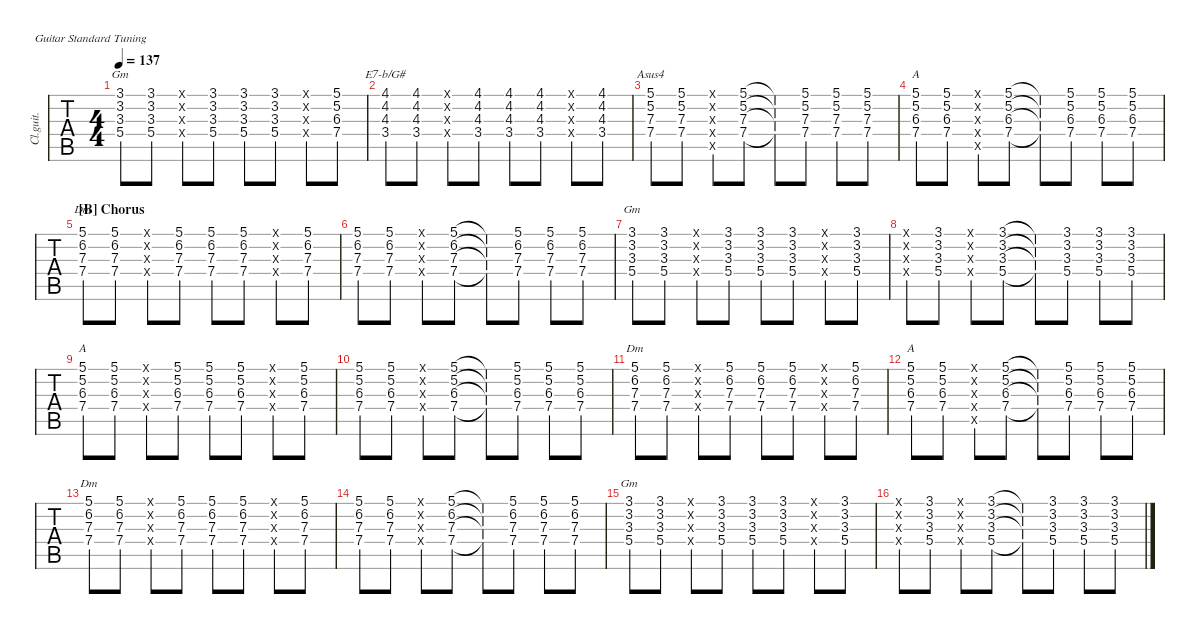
\defaultSystemsLayout 4
\hideDynamics
\bracketExtendMode nobrackets
\track ("Guitar2" "Cl.guit.") {defaultSystemsLayout 4 instrument electricguitarclean}
\staff {tabs}
\tuning (E4 B3 G3 D3 A2 E2)
\chord ("Gm" 3 3 4 5 5 3) {showdiagram false showfingering false barre (3 3)}
\chord ("Dm" 5 6 7 7 x x) {firstfret 5 showdiagram false showfingering false}
\chord ("E7-b/G#" 3 3 3 5 x x) {showdiagram false showfingering false barre (3 3)}
\chord ("Asus4" 0 3 2 2 0 x) {showdiagram false showfingering false}
\chord ("A" 5 5 7 7 x x) {firstfret 5 showdiagram false showfingering false barre 5}
\chord ("Gm" 3 3 3 5 x x) {showdiagram false showfingering false barre (3 3)}
\chord ("A" 5 5 6 7 x x) {firstfret 5 showdiagram false showfingering false barre 5}
\ts (4 4)
\tempo 137
\clef g2
\ks f
(5.4{acc forcenatural} 3.3{acc b} 3.2{acc forcenatural} 3.1{acc forcenatural}).8{ch "Gm" dy mf} (5.4{acc forcenatural} 3.3{acc b} 3.2{acc forcenatural} 3.1{acc forcenatural}).8 (5.4{x acc forcenatural} 4.3{x acc forcenatural} 3.2{x acc forcenatural} 3.1{x acc forcenatural}).8 (5.4{acc forcenatural} 3.3{acc b} 3.2{acc forcenatural} 3.1{acc forcenatural}).8 (5.4{acc forcenatural} 3.3{acc b} 3.2{acc forcenatural} 3.1{acc forcenatural}).8 (5.4{acc forcenatural} 3.3{acc b} 3.2{acc forcenatural} 3.1{acc forcenatural}).8 (5.4{x acc forcenatural} 4.3{x acc forcenatural} 3.2{x acc forcenatural} 3.1{x acc forcenatural}).8 (5.2{acc forcenatural} 7.4{acc forcenatural} 6.3{acc b} 5.1{acc forcenatural}).8 |
(3.4{acc forcenatural} 4.3{acc forcenatural} 4.2{acc b} 4.1{acc b}).8{ch "E7-b/G#"} (3.4{acc forcenatural} 4.3{acc forcenatural} 4.2{acc b} 4.1{acc b}).8 (5.4{x acc forcenatural} 4.3{x acc forcenatural} 3.2{x acc forcenatural} 3.1{x acc forcenatural}).8 (3.4{acc forcenatural} 4.3{acc forcenatural} 4.2{acc b} 4.1{acc b}).8 (3.4{acc forcenatural} 4.3{acc forcenatural} 4.2{acc b} 4.1{acc b}).8 (3.4{acc forcenatural} 4.3{acc forcenatural} 4.2{acc b} 4.1{acc b}).8 (5.4{x acc forcenatural} 4.3{x acc forcenatural} 3.2{x acc forcenatural} 3.1{x acc forcenatural}).8 (3.4{acc forcenatural} 4.3{acc forcenatural} 4.2{acc b} 4.1{acc b}).8 |
(7.4{acc forcenatural} 7.3{acc forcenatural} 5.2{acc forcenatural} 5.1{acc forcenatural}).8{ch "Asus4"} (7.4{acc forcenatural} 7.3{acc forcenatural} 5.2{acc forcenatural} 5.1{acc forcenatural}).8 (0.5{x acc forcenatural} 2.4{x acc forcenatural} 2.3{x acc forcenatural} 3.2{x acc forcenatural} 0.1{x acc forcenatural}).8 (7.4{acc forcenatural} 7.3{acc forcenatural} 5.2{acc forcenatural} 5.1{acc forcenatural}).8 (7.4{t acc forcenatural} 7.3{t acc forcenatural} 5.2{t acc forcenatural} 5.1{t acc forcenatural}).8 (7.4{acc forcenatural} 7.3{acc forcenatural} 5.2{acc forcenatural} 5.1{acc forcenatural}).8 (7.4{acc forcenatural} 7.3{acc forcenatural} 5.2{acc forcenatural} 5.1{acc forcenatural}).8 (7.4{acc forcenatural} 7.3{acc forcenatural} 5.2{acc forcenatural} 5.1{acc forcenatural}).8 |
(7.4{acc forcenatural} 6.3{acc b} 5.2{acc forcenatural} 5.1{acc forcenatural}).8{ch "A"} (7.4{acc forcenatural} 6.3{acc b} 5.2{acc forcenatural} 5.1{acc forcenatural}).8 (0.5{x acc forcenatural} 2.4{x acc forcenatural} 2.3{x acc forcenatural} 3.2{x acc forcenatural} 0.1{x acc forcenatural}).8 (7.4{acc forcenatural} 6.3{acc b} 5.2{acc forcenatural} 5.1{acc forcenatural}).8 (7.4{t acc forcenatural} 6.3{t acc b} 5.2{t acc forcenatural} 5.1{t acc forcenatural}).8 (7.4{acc forcenatural} 6.3{acc b} 5.2{acc forcenatural} 5.1{acc forcenatural}).8 (7.4{acc forcenatural} 6.3{acc b} 5.2{acc forcenatural} 5.1{acc forcenatural}).8 (7.4{acc forcenatural} 6.3{acc b} 5.2{acc forcenatural} 5.1{acc forcenatural}).8 |
\section ("B" "Chorus")
(7.4{acc forcenatural} 7.3{acc forcenatural} 6.2{acc forcenatural} 5.1{acc forcenatural}).8{ch "Dm"} (7.4{acc forcenatural} 7.3{acc forcenatural} 6.2{acc forcenatural} 5.1{acc forcenatural}).8 (0.4{x acc forcenatural} 2.3{x acc forcenatural} 3.2{x acc forcenatural} 1.1{x acc forcenatural}).8 (7.4{acc forcenatural} 7.3{acc forcenatural} 6.2{acc forcenatural} 5.1{acc forcenatural}).8 (7.4{acc forcenatural} 7.3{acc forcenatural} 6.2{acc forcenatural} 5.1{acc forcenatural}).8 (7.4{acc forcenatural} 7.3{acc forcenatural} 6.2{acc forcenatural} 5.1{acc forcenatural}).8 (0.4{x acc forcenatural} 2.3{x acc forcenatural} 3.2{x acc forcenatural} 1.1{x acc forcenatural}).8 (7.4{acc forcenatural} 7.3{acc forcenatural} 6.2{acc forcenatural} 5.1{acc forcenatural}).8 |
(7.4{acc forcenatural} 7.3{acc forcenatural} 6.2{acc forcenatural} 5.1{acc forcenatural}).8 (7.4{acc forcenatural} 7.3{acc forcenatural} 6.2{acc forcenatural} 5.1{acc forcenatural}).8 (0.4{x acc forcenatural} 2.3{x acc forcenatural} 3.2{x acc forcenatural} 1.1{x acc forcenatural}).8 (7.4{acc forcenatural} 7.3{acc forcenatural} 6.2{acc forcenatural} 5.1{acc forcenatural}).8 (7.4{t acc forcenatural} 7.3{t acc forcenatural} 6.2{t acc forcenatural} 5.1{t acc forcenatural}).8 (7.4{acc forcenatural} 7.3{acc forcenatural} 6.2{acc forcenatural} 5.1{acc forcenatural}).8 (7.4{acc forcenatural} 7.3{acc forcenatural} 6.2{acc forcenatural} 5.1{acc forcenatural}).8 (7.4{acc forcenatural} 7.3{acc forcenatural} 6.2{acc forcenatural} 5.1{acc forcenatural}).8 |
(5.4{acc forcenatural} 3.3{acc b} 3.2{acc forcenatural} 3.1{acc forcenatural}).8{ch "Gm"} (5.4{acc forcenatural} 3.3{acc b} 3.2{acc forcenatural} 3.1{acc forcenatural}).8 (5.4{x acc forcenatural} 4.3{x acc forcenatural} 3.2{x acc forcenatural} 3.1{x acc forcenatural}).8 (5.4{acc forcenatural} 3.3{acc b} 3.2{acc forcenatural} 3.1{acc forcenatural}).8 (5.4{acc forcenatural} 3.3{acc b} 3.2{acc forcenatural} 3.1{acc forcenatural}).8 (5.4{acc forcenatural} 3.3{acc b} 3.2{acc forcenatural} 3.1{acc forcenatural}).8 (5.4{x acc forcenatural} 4.3{x acc forcenatural} 3.2{x acc forcenatural} 3.1{x acc forcenatural}).8 (5.4{acc forcenatural} 3.3{acc b} 3.2{acc forcenatural} 3.1{acc forcenatural}).8 |
(5.4{x acc forcenatural} 4.3{x acc forcenatural} 3.2{x acc forcenatural} 3.1{x acc forcenatural}).8 (5.4{acc forcenatural} 3.3{acc b} 3.2{acc forcenatural} 3.1{acc forcenatural}).8 (5.4{x acc forcenatural} 4.3{x acc forcenatural} 3.2{x acc forcenatural} 3.1{x acc forcenatural}).8 (5.4{acc forcenatural} 3.3{acc b} 3.2{acc forcenatural} 3.1{acc forcenatural}).8 (5.4{t acc forcenatural} 3.3{t acc b} 3.2{t acc forcenatural} 3.1{t acc forcenatural}).8 (5.4{acc forcenatural} 3.3{acc b} 3.2{acc forcenatural} 3.1{acc forcenatural}).8 (5.4{acc forcenatural} 3.3{acc b} 3.2{acc forcenatural} 3.1{acc forcenatural}).8 (5.4{acc forcenatural} 3.3{acc b} 3.2{acc forcenatural} 3.1{acc forcenatural}).8 |
(5.2{acc forcenatural} 7.4{acc forcenatural} 6.3{acc b} 5.1{acc forcenatural}).8{ch "A"} (5.2{acc forcenatural} 7.4{acc forcenatural} 6.3{acc b} 5.1{acc forcenatural}).8 (2.4{x acc forcenatural} 0.3{x acc forcenatural} 2.2{x acc b} 0.1{x acc forcenatural}).8 (5.2{acc forcenatural} 7.4{acc forcenatural} 6.3{acc b} 5.1{acc forcenatural}).8 (5.2{acc forcenatural} 7.4{acc forcenatural} 6.3{acc b} 5.1{acc forcenatural}).8 (5.2{acc forcenatural} 7.4{acc forcenatural} 6.3{acc b} 5.1{acc forcenatural}).8 (2.4{x acc forcenatural} 0.3{x acc forcenatural} 2.2{x acc b} 0.1{x acc forcenatural}).8 (5.2{acc forcenatural} 7.4{acc forcenatural} 6.3{acc b} 5.1{acc forcenatural}).8 |
(5.2{acc forcenatural} 7.4{acc forcenatural} 6.3{acc b} 5.1{acc forcenatural}).8 (5.2{acc forcenatural} 7.4{acc forcenatural} 6.3{acc b} 5.1{acc forcenatural}).8 (2.4{x acc forcenatural} 0.3{x acc forcenatural} 2.2{x acc b} 3.1{x acc forcenatural}).8 (5.2{acc forcenatural} 7.4{acc forcenatural} 6.3{acc b} 5.1{acc forcenatural}).8 (5.2{t acc forcenatural} 7.4{t acc forcenatural} 6.3{t acc b} 5.1{t acc forcenatural}).8 (5.2{acc forcenatural} 7.4{acc forcenatural} 6.3{acc b} 5.1{acc forcenatural}).8 (5.2{acc forcenatural} 7.4{acc forcenatural} 6.3{acc b} 5.1{acc forcenatural}).8 (5.2{acc forcenatural} 7.4{acc forcenatural} 6.3{acc b} 5.1{acc forcenatural}).8 |
(7.4{acc forcenatural} 7.3{acc forcenatural} 6.2{acc forcenatural} 5.1{acc forcenatural}).8{ch "Dm"} (7.4{acc forcenatural} 7.3{acc forcenatural} 6.2{acc forcenatural} 5.1{acc forcenatural}).8 (0.4{x acc forcenatural} 2.3{x acc forcenatural} 3.2{x acc forcenatural} 1.1{x acc forcenatural}).8 (7.4{acc forcenatural} 7.3{acc forcenatural} 6.2{acc forcenatural} 5.1{acc forcenatural}).8 (7.4{acc forcenatural} 7.3{acc forcenatural} 6.2{acc forcenatural} 5.1{acc forcenatural}).8 (7.4{acc forcenatural} 7.3{acc forcenatural} 6.2{acc forcenatural} 5.1{acc forcenatural}).8 (0.4{x acc forcenatural} 2.3{x acc forcenatural} 3.2{x acc forcenatural} 1.1{x acc forcenatural}).8 (7.4{acc forcenatural} 7.3{acc forcenatural} 6.2{acc forcenatural} 5.1{acc forcenatural}).8 |
(7.4{acc forcenatural} 6.3{acc b} 5.2{acc forcenatural} 5.1{acc forcenatural}).8{ch "A"} (7.4{acc forcenatural} 6.3{acc b} 5.2{acc forcenatural} 5.1{acc forcenatural}).8 (0.5{x acc forcenatural} 2.4{x acc forcenatural} 2.3{x acc forcenatural} 3.2{x acc forcenatural} 0.1{x acc forcenatural}).8 (7.4{acc forcenatural} 6.3{acc b} 5.2{acc forcenatural} 5.1{acc forcenatural}).8 (7.4{t acc forcenatural} 6.3{t acc b} 5.2{t acc forcenatural} 5.1{t acc forcenatural}).8 (7.4{acc forcenatural} 6.3{acc b} 5.2{acc forcenatural} 5.1{acc forcenatural}).8 (7.4{acc forcenatural} 6.3{acc b} 5.2{acc forcenatural} 5.1{acc forcenatural}).8 (7.4{acc forcenatural} 6.3{acc b} 5.2{acc forcenatural} 5.1{acc forcenatural}).8 |
(7.4{acc forcenatural} 7.3{acc forcenatural} 6.2{acc forcenatural} 5.1{acc forcenatural}).8{ch "Dm"} (7.4{acc forcenatural} 7.3{acc forcenatural} 6.2{acc forcenatural} 5.1{acc forcenatural}).8 (0.4{x acc forcenatural} 2.3{x acc forcenatural} 3.2{x acc forcenatural} 1.1{x acc forcenatural}).8 (7.4{acc forcenatural} 7.3{acc forcenatural} 6.2{acc forcenatural} 5.1{acc forcenatural}).8 (7.4{acc forcenatural} 7.3{acc forcenatural} 6.2{acc forcenatural} 5.1{acc forcenatural}).8 (7.4{acc forcenatural} 7.3{acc forcenatural} 6.2{acc forcenatural} 5.1{acc forcenatural}).8 (0.4{x acc forcenatural} 2.3{x acc forcenatural} 3.2{x acc forcenatural} 1.1{x acc forcenatural}).8 (7.4{acc forcenatural} 7.3{acc forcenatural} 6.2{acc forcenatural} 5.1{acc forcenatural}).8 |
(7.4{acc forcenatural} 7.3{acc forcenatural} 6.2{acc forcenatural} 5.1{acc forcenatural}).8 (7.4{acc forcenatural} 7.3{acc forcenatural} 6.2{acc forcenatural} 5.1{acc forcenatural}).8 (0.4{x acc forcenatural} 2.3{x acc forcenatural} 3.2{x acc forcenatural} 1.1{x acc forcenatural}).8 (7.4{acc forcenatural} 7.3{acc forcenatural} 6.2{acc forcenatural} 5.1{acc forcenatural}).8 (7.4{t acc forcenatural} 7.3{t acc forcenatural} 6.2{t acc forcenatural} 5.1{t acc forcenatural}).8 (7.4{acc forcenatural} 7.3{acc forcenatural} 6.2{acc forcenatural} 5.1{acc forcenatural}).8 (7.4{acc forcenatural} 7.3{acc forcenatural} 6.2{acc forcenatural} 5.1{acc forcenatural}).8 (7.4{acc forcenatural} 7.3{acc forcenatural} 6.2{acc forcenatural} 5.1{acc forcenatural}).8 |
(5.4{acc forcenatural} 3.3{acc b} 3.2{acc forcenatural} 3.1{acc forcenatural}).8{ch "Gm"} (5.4{acc forcenatural} 3.3{acc b} 3.2{acc forcenatural} 3.1{acc forcenatural}).8 (5.4{x acc forcenatural} 4.3{x acc forcenatural} 3.2{x acc forcenatural} 3.1{x acc forcenatural}).8 (5.4{acc forcenatural} 3.3{acc b} 3.2{acc forcenatural} 3.1{acc forcenatural}).8 (5.4{acc forcenatural} 3.3{acc b} 3.2{acc forcenatural} 3.1{acc forcenatural}).8 (5.4{acc forcenatural} 3.3{acc b} 3.2{acc forcenatural} 3.1{acc forcenatural}).8 (5.4{x acc forcenatural} 4.3{x acc forcenatural} 3.2{x acc forcenatural} 3.1{x acc forcenatural}).8 (5.4{acc forcenatural} 3.3{acc b} 3.2{acc forcenatural} 3.1{acc forcenatural}).8 |
(5.4{x acc forcenatural} 4.3{x acc forcenatural} 3.2{x acc forcenatural} 3.1{x acc forcenatural}).8 (5.4{acc forcenatural} 3.3{acc b} 3.2{acc forcenatural} 3.1{acc forcenatural}).8 (5.4{x acc forcenatural} 4.3{x acc forcenatural} 3.2{x acc forcenatural} 3.1{x acc forcenatural}).8 (5.4{acc forcenatural} 3.3{acc b} 3.2{acc forcenatural} 3.1{acc forcenatural}).8 (5.4{t acc forcenatural} 3.3{t acc b} 3.2{t acc forcenatural} 3.1{t acc forcenatural}).8 (5.4{acc forcenatural} 3.3{acc b} 3.2{acc forcenatural} 3.1{acc forcenatural}).8 (5.4{acc forcenatural} 3.3{acc b} 3.2{acc forcenatural} 3.1{acc forcenatural}).8 (5.4{acc forcenatural} 3.3{acc b} 3.2{acc forcenatural} 3.1{acc forcenatural}).8
